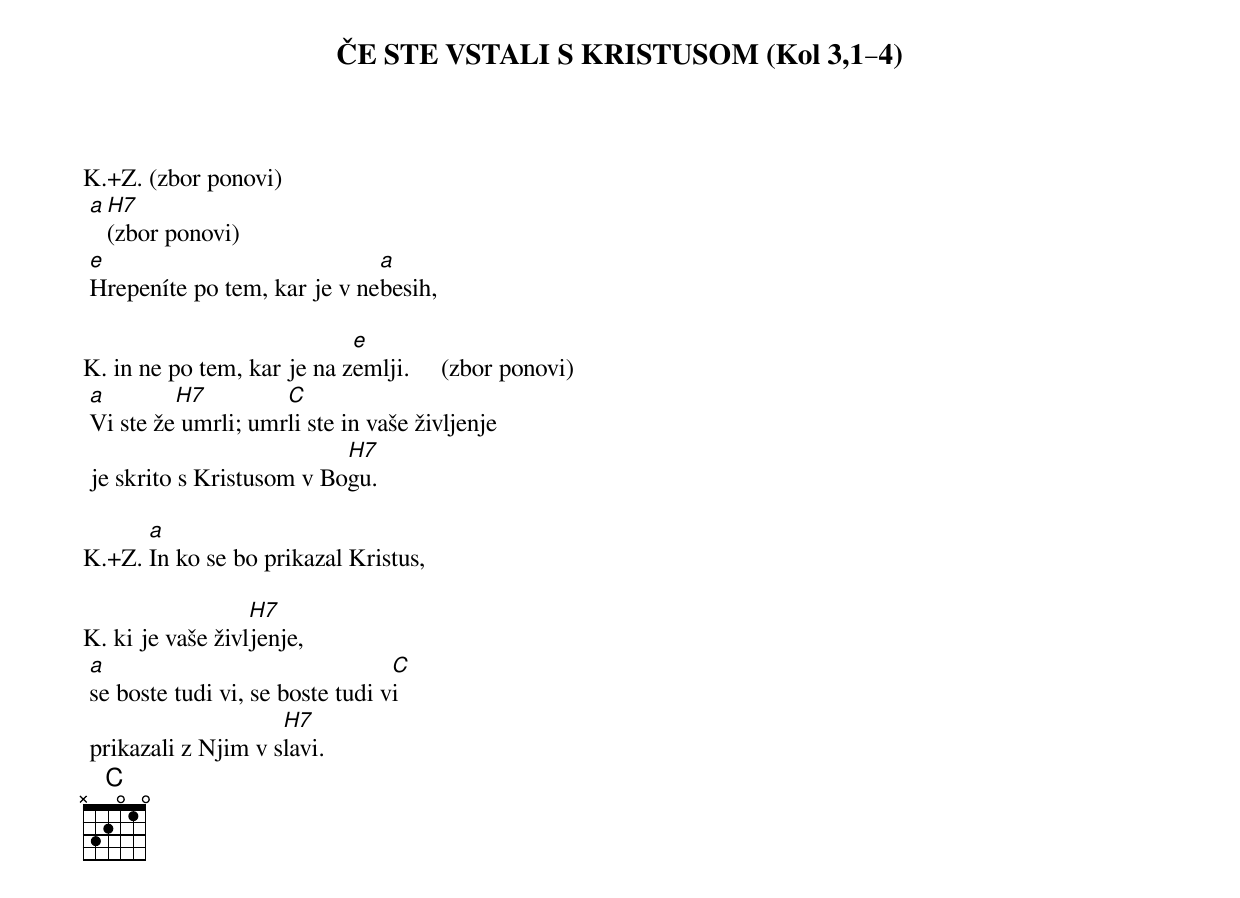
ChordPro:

{title: ČE STE VSTALI S KRISTUSOM (Kol 3,1–4)}

K.+Z.	(zbor ponovi)
	[a][H7](zbor ponovi)
	[e]Hrepeníte po tem, kar je v ne[a]besih,

K.	in ne po tem, kar je na z[e]emlji.     (zbor ponovi)
	[a]Vi ste že[H7] umrli; umr[C]li ste in vaše življenje
	je skrito s Kristusom v Bo[H7]gu.

K.+Z.	[a]In ko se bo prikazal Kristus,

K.	ki je vaše živl[H7]jenje,
	[a]se boste tudi vi, se boste tudi v[C]i
	prikazali z Njim v s[H7]lavi.
